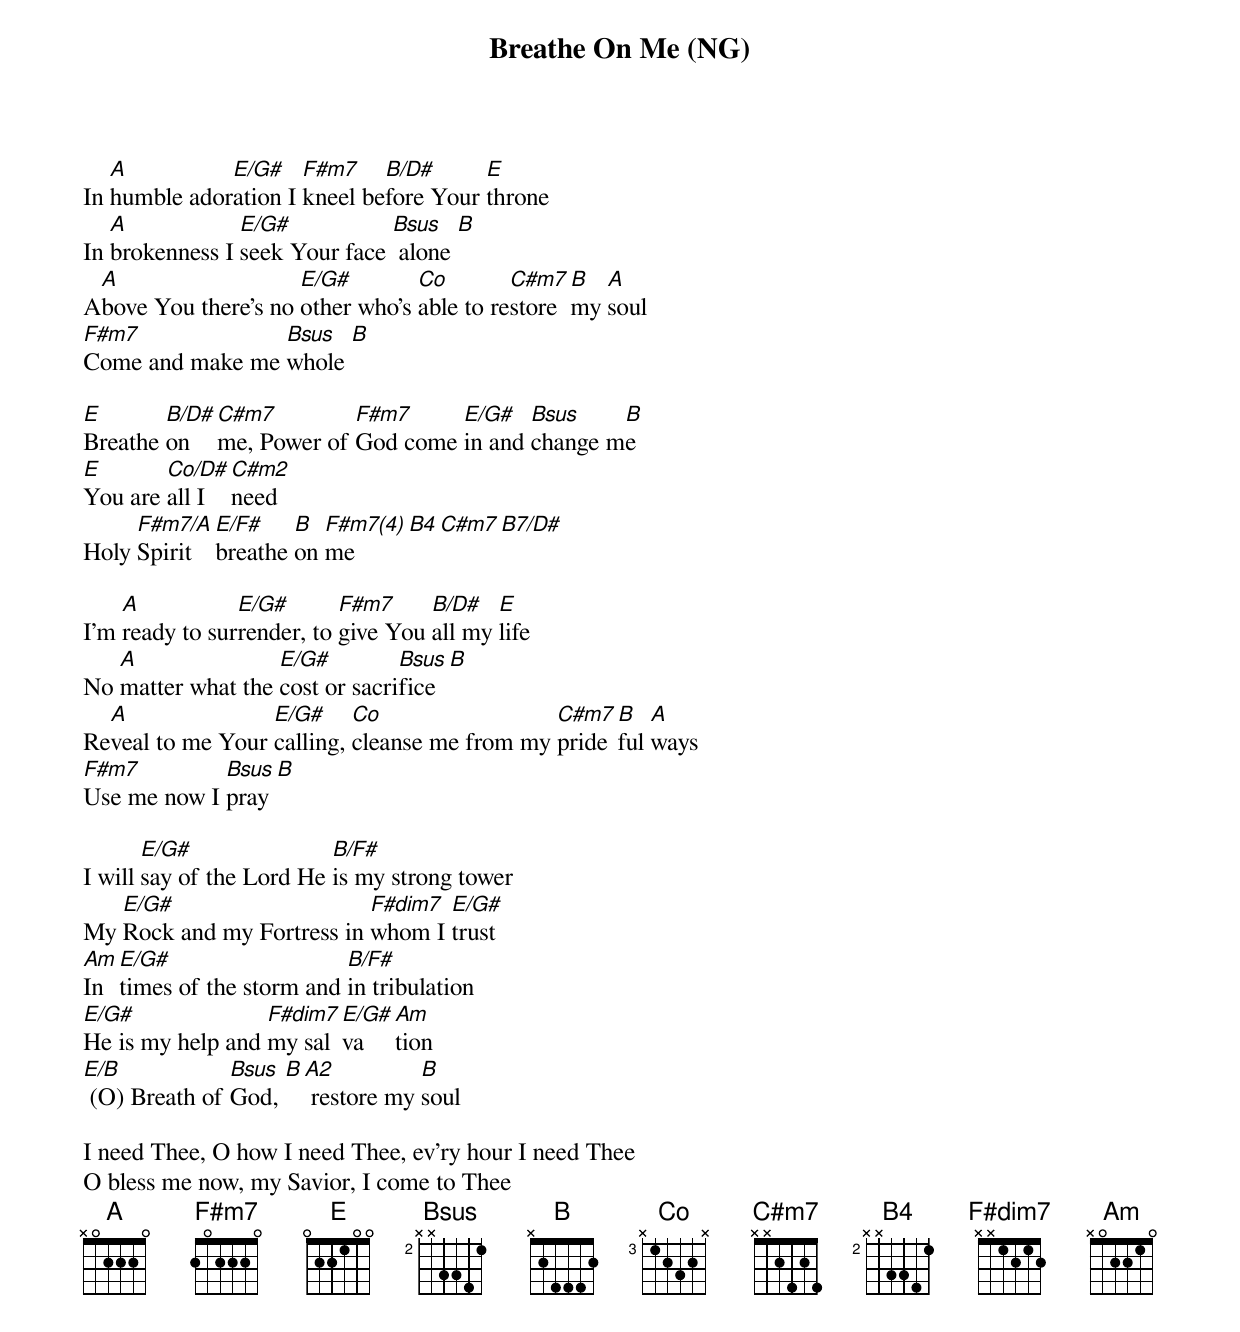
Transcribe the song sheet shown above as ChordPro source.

{title: Breathe On Me (NG)}
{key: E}
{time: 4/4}
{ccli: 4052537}
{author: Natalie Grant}
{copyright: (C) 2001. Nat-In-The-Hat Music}

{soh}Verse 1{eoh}
In [A]humble ador[E/G#]ation I [F#m7]kneel be[B/D#]fore Your [E]throne
In [A]brokenness I [E/G#]seek Your face [Bsus] alone [B]
A[A]bove You there's no [E/G#]other who's [Co]able to re[C#m7]store [B]my [A]soul
[F#m7]Come and make me [Bsus]whole [B]

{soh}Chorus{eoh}
[E]Breathe [B/D#]on [C#m7]me, Power of [F#m7]God come [E/G#]in and [Bsus]change m[B]e
[E]You are [Co/D#]all I [C#m2]need
Holy [F#m7/A]Spirit [E/F#]breathe [B]on [F#m7(4)]me [B4][C#m7][B7/D#]

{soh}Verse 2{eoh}
I'm [A]ready to sur[E/G#]render, to [F#m7]give You [B/D#]all my [E]life
No [A]matter what the [E/G#]cost or sacri[Bsus]fice [B]
Re[A]veal to me Your [E/G#]calling, [Co]cleanse me from my [C#m7]pride[B]ful [A]ways
[F#m7]Use me now I [Bsus]pray [B]

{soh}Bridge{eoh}
I will [E/G#]say of the Lord He [B/F#]is my strong tower
My [E/G#]Rock and my Fortress in [F#m7(b5)]whom I [E/G#]trust
[Am]In [E/G#]times of the storm and [B/F#]in tribulation
[E/G#]He is my help and [F#m7(b5)]my sal[E/G#]va[Am]tion
[E/B] (O) Breath of [Bsus]God, [B][A2] restore my [B]soul

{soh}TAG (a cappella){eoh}
I need Thee, O how I need Thee, ev'ry hour I need Thee
O bless me now, my Savior, I come to Thee
